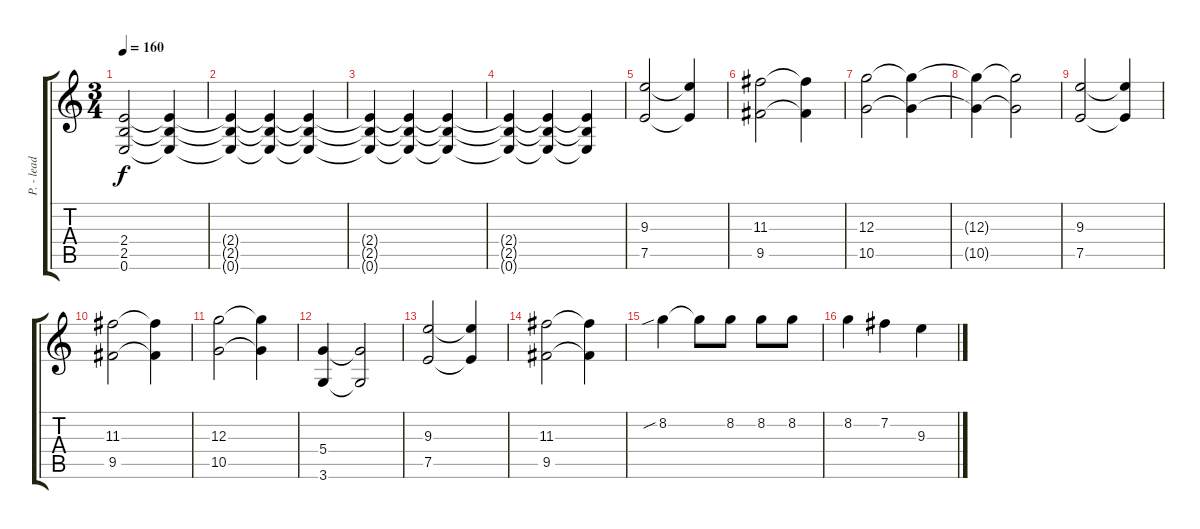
\track ("P. - lead guitar" "P. - lead ") {instrument distortionguitar}
\staff {score tabs}
\tuning (E4 B3 G3 D3 A2 E2) {hide}
\ts (3 4)
\tempo 160
\clef g2
\ks c
(2.4 2.5 0.6).2{dy f} (2.4{t} 2.5{t} 0.6{t}).4 |
(2.4{t} 2.5{t} 0.6{t}).4 (2.4{t} 2.5{t} 0.6{t}).4 (2.4{t} 2.5{t} 0.6{t}).4 |
(2.4{t} 2.5{t} 0.6{t}).4 (2.4{t} 2.5{t} 0.6{t}).4 (2.4{t} 2.5{t} 0.6{t}).4 |
(2.4{t} 2.5{t} 0.6{t}).4 (2.4{t} 2.5{t} 0.6{t}).4 (2.4{t} 2.5{t} 0.6{t}).4 |
(9.3 7.5).2 (9.3{t} 7.5{t}).4 |
(11.3 9.5).2 (11.3{t} 9.5{t}).4 |
(12.3 10.5).2 (12.3{t} 10.5{t}).4 |
(12.3{t} 10.5{t}).4 (12.3{t} 10.5{t}).2 |
(9.3 7.5).2 (9.3{t} 7.5{t}).4 |
(11.3 9.5).2 (11.3{t} 9.5{t}).4 |
(12.3 10.5).2 (12.3{t} 10.5{t}).4 |
(5.4 3.6).4 (5.4{t} 3.6{t}).2 |
(9.3 7.5).2 (9.3{t} 7.5{t}).4 |
(11.3 9.5).2 (11.3{t} 9.5{t}).4 |
8.2{sib}.4 8.2{t}.8 8.2.8 8.2.8 8.2.8 |
8.2.4 7.2.4 9.3.4
